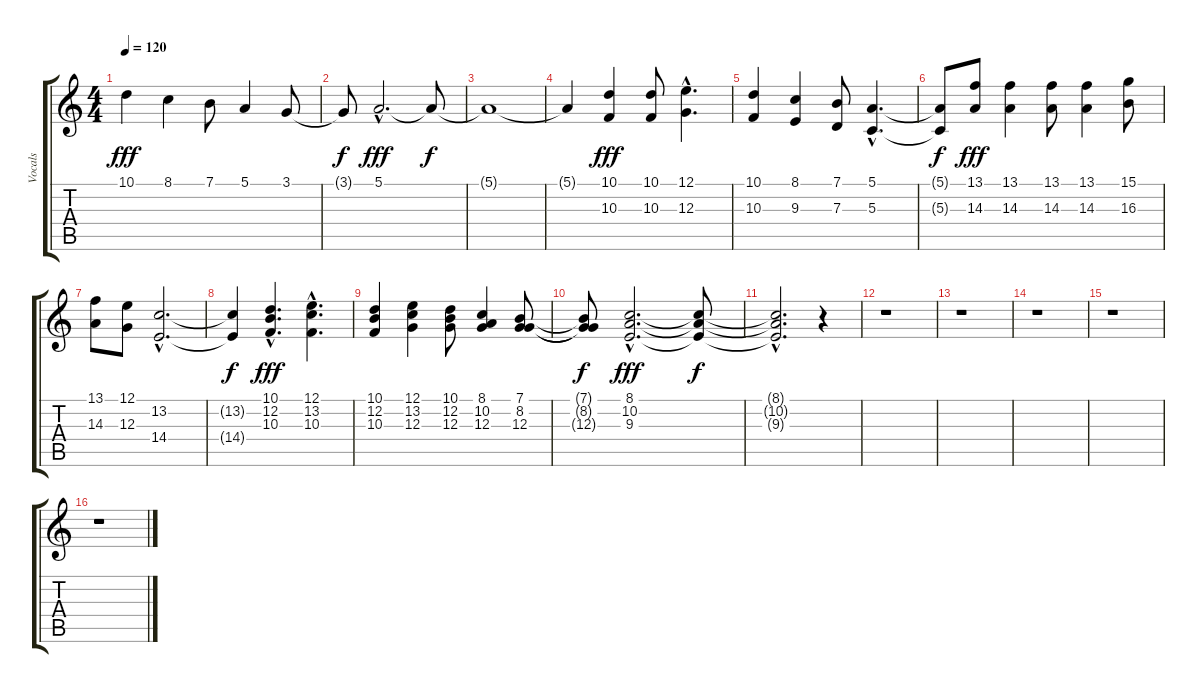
\track ("Vocals" "Vocals") {instrument lead3calliope}
\staff {score tabs}
\tuning (E4 B3 G3 D3 A2 D2) {hide}
\ts (4 4)
\tempo 120
\clef g2
\ks c
10.1.4{dy fff} 8.1.4 7.1.8 5.1.4 3.1.8 |
3.1{t}.8{dy f} 5.1{hac}.2{d dy fff} 5.1{t}.8{dy f} |
5.1{t}.1 |
5.1{t}.4 (10.1 10.3).4{dy fff} (10.1 10.3).8 (12.1{hac} 12.3{hac}).4{d} |
(10.1 10.3).4 (8.1 9.3).4 (7.1 7.3).8 (5.1{hac} 5.3{hac}).4{d} |
(5.1{t} 5.3{t}).8{dy f} (13.1 14.3).8{dy fff} (13.1 14.3).4 (13.1 14.3).8 (13.1 14.3).4 (15.1 16.3).8 |
(13.1 14.3).8 (12.1 12.3).8 (13.2{hac} 14.4{hac}).2{d} |
(13.2{t} 14.4{t}).4{dy f} (10.1{hac} 12.2{hac} 10.3{hac}).4{d dy fff} (12.1{hac} 13.2{hac} 10.3{hac}).4{d} |
(10.1 12.2 10.3).4 (12.1 13.2 12.3).4 (10.1 12.2 12.3).8 (8.1 10.2 12.3).4 (7.1 8.2 12.3).8 |
(7.1{t} 8.2{t} 12.3{t}).8{dy f} (8.1{hac} 10.2{hac} 9.3{hac}).2{d dy fff} (8.1{t} 10.2{t} 9.3{t}).8{dy f} |
(8.1{hac t} 10.2{hac t} 9.3{hac t}).2{d} r.4 |
r.1 |
r.1 |
r.1 |
r.1 |
r.1
